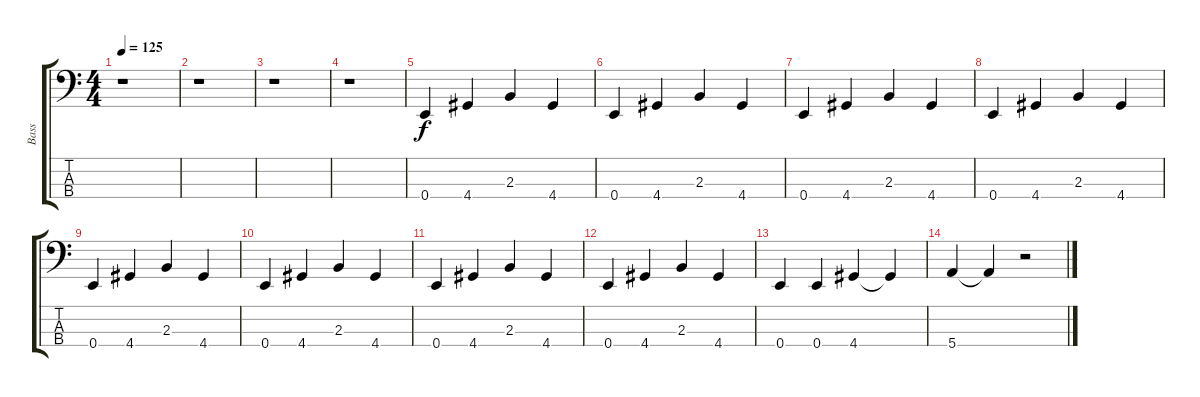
\track ("Bass" "Bass") {instrument electricbassfinger}
\staff {score tabs}
\tuning (G2 D2 A1 E1) {hide}
\ts (4 4)
\tempo 125
\clef f4
\ks c
r.1{dy f} |
r.1 |
r.1 |
r.1 |
0.4.4 4.4.4 2.3.4 4.4.4 |
0.4.4 4.4.4 2.3.4 4.4.4 |
0.4.4 4.4.4 2.3.4 4.4.4 |
0.4.4 4.4.4 2.3.4 4.4.4 |
0.4.4 4.4.4 2.3.4 4.4.4 |
0.4.4 4.4.4 2.3.4 4.4.4 |
0.4.4 4.4.4 2.3.4 4.4.4 |
0.4.4 4.4.4 2.3.4 4.4.4 |
0.4.4 0.4.4 4.4.4 4.4{t}.4 |
5.4.4 5.4{t}.4 r.2
